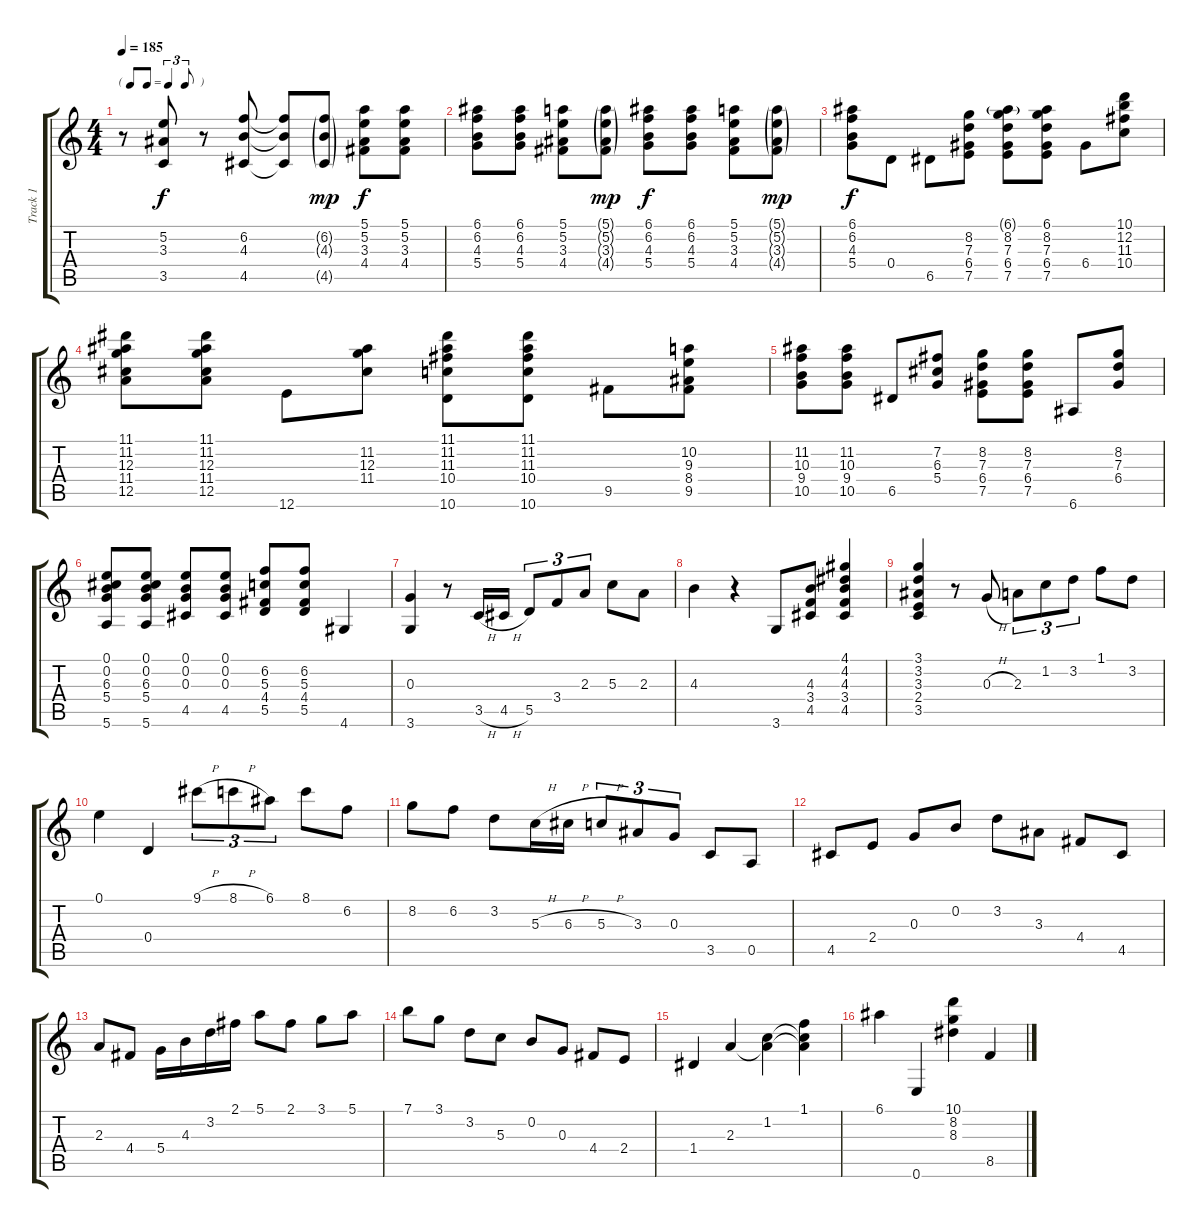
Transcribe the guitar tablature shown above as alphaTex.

\track ("Track 1" "Track 1") {instrument acousticguitarnylon}
\staff {score tabs}
\tuning (E4 B3 G3 D3 A2 E2) {hide}
\ts (4 4)
\tf triplet8th
\tempo 185
\clef g2
\ks c
r.8{dy f} (5.2 3.3 3.5).8 r.8 (6.2 4.3 4.5).8 (6.2{t} 4.3{t} 4.5{t}).8 (6.2{g} 4.3{g} 4.5{g}).8{dy mp} (5.1 5.2 3.3 4.4).8{dy f} (5.1 5.2 3.3 4.4).8 |
(6.1 6.2 4.3 5.4).8 (6.1 6.2 4.3 5.4).8 (5.1 5.2 3.3 4.4).8 (5.1{g} 5.2{g} 3.3{g} 4.4{g}).8{dy mp} (6.1 6.2 4.3 5.4).8{dy f} (6.1 6.2 4.3 5.4).8 (5.1 5.2 3.3 4.4).8 (5.1{g} 5.2{g} 3.3{g} 4.4{g}).8{dy mp} |
(6.1 6.2 4.3 5.4).8{dy f} 0.4.8 6.5.8 (8.2 7.3 6.4 7.5).8 (6.1{g} 8.2 7.3 6.4 7.5).8 (6.1 8.2 7.3 6.4 7.5).8 6.4.8 (10.1 12.2 11.3 10.4).8 |
(11.1 11.2 12.3 11.4 12.5).8 (11.1 11.2 12.3 11.4 12.5).8 12.6.8 (11.2 12.3 11.4).8 (11.1 11.2 11.3 10.4 10.6).8 (11.1 11.2 11.3 10.4 10.6).8 9.5.8 (10.2 9.3 8.4 9.5).8 |
(11.2 10.3 9.4 10.5).8 (11.2 10.3 9.4 10.5).8 6.5.8 (7.2 6.3 5.4).8 (8.2 7.3 6.4 7.5).8 (8.2 7.3 6.4 7.5).8 6.6.8 (8.2 7.3 6.4).8 |
(0.1 0.2 6.3 5.4 5.6).8 (0.1 0.2 6.3 5.4 5.6).8 (0.1 0.2 0.3 4.5).8 (0.1 0.2 0.3 4.5).8 (6.2 5.3 4.4 5.5).8 (6.2 5.3 4.4 5.5).8 4.6.4 |
(0.3 3.6).4 r.8 3.5{h}.16 4.5{h}.16 5.5.8{tu (3 2)} 3.4.8{tu (3 2)} 2.3.8{tu (3 2)} 5.3.8 2.3.8 |
4.3.4 r.4 3.6.8 (4.3 3.4 4.5).8 (4.1 4.2 4.3 3.4 4.5).4 |
(3.1 3.2 3.3 2.4 3.5).4 r.8 0.3{h}.8 2.3.8{tu (3 2)} 1.2.8{tu (3 2)} 3.2.8{tu (3 2)} 1.1.8 3.2.8 |
0.1.4 0.4.4 9.1{h}.8{tu (3 2)} 8.1{h}.8{tu (3 2)} 6.1.8{tu (3 2)} 8.1.8 6.2.8 |
8.2.8 6.2.8 3.2.8 5.3{h}.16 6.3{h}.16 5.3{h}.8{tu (3 2)} 3.3.8{tu (3 2)} 0.3.8{tu (3 2)} 3.5.8 0.5.8 |
4.5.8 2.4.8 0.3.8 0.2.8 3.2.8 3.3.8 4.4.8 4.5.8 |
2.3.8 4.4.8 5.4.16 4.3.16 3.2.16 2.1.16 5.1.8 2.1.8 3.1.8 5.1.8 |
7.1.8 3.1.8 3.2.8 5.3.8 0.2.8 0.3.8 4.4.8 2.4.8 |
1.4.4 2.3.4 (1.2 2.3{t}).4 (1.1 1.2{t} 2.3{t}).4 |
6.1.4 0.6.4 (10.1 8.2 8.3).4 8.5.4
